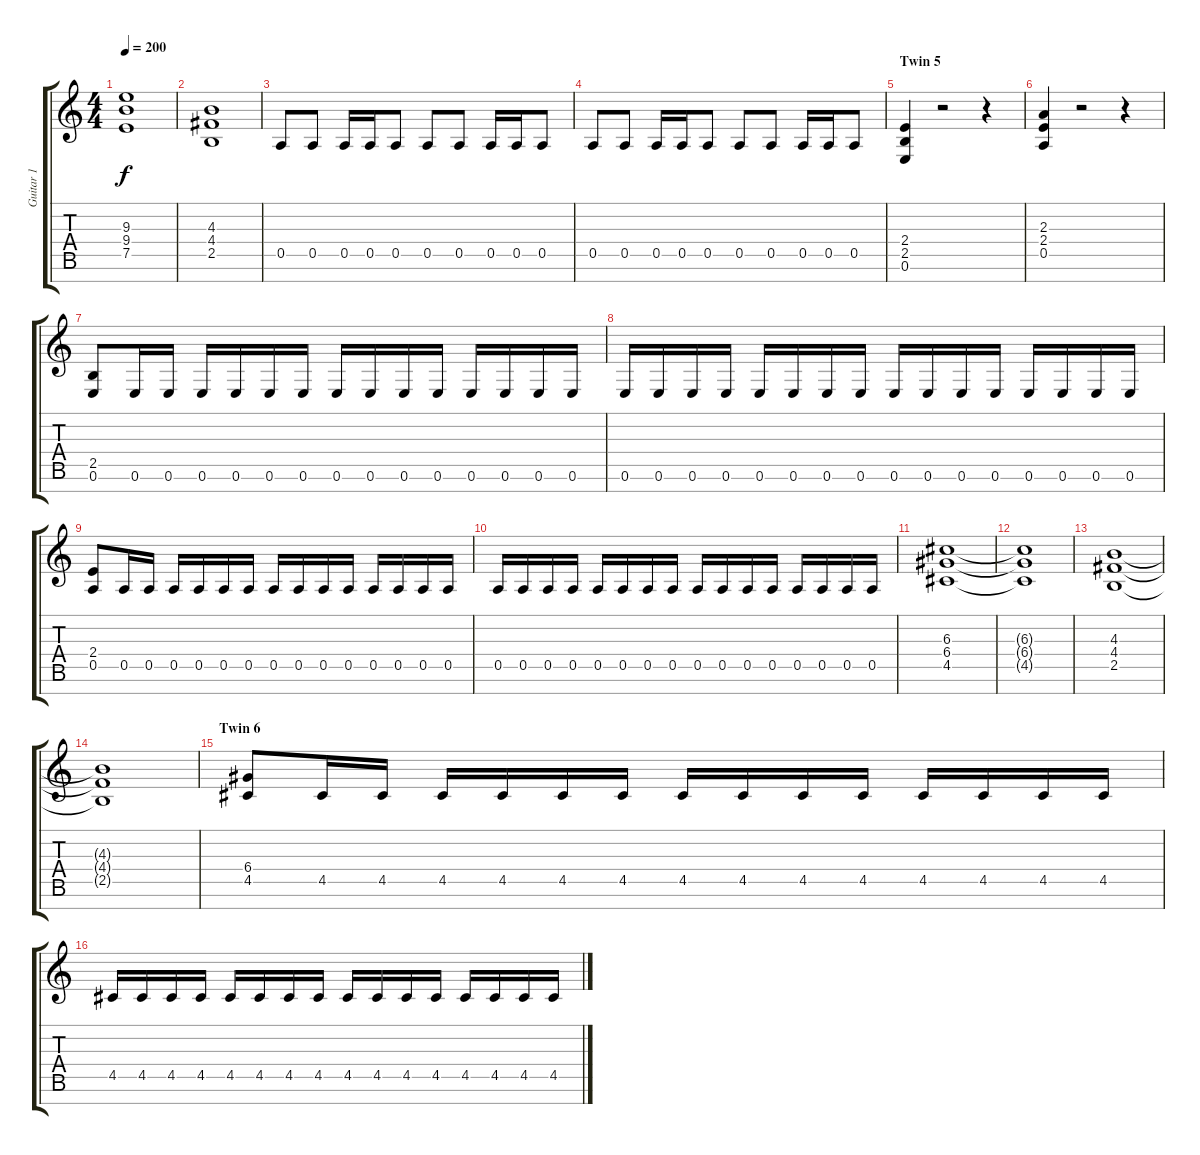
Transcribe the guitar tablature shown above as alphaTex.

\track ("Guitar 1" "Guitar 1") {instrument overdrivenguitar}
\staff {score tabs}
\tuning (E4 B3 G3 D3 A2 E2 B1) {hide}
\ts (4 4)
\tempo 200
\clef g2
\ks c
(9.3 9.4 7.5).1{dy f} |
(4.3 4.4 2.5).1 |
0.5.8 0.5.8 0.5.16 0.5.16 0.5.8 0.5.8 0.5.8 0.5.16 0.5.16 0.5.8 |
0.5.8 0.5.8 0.5.16 0.5.16 0.5.8 0.5.8 0.5.8 0.5.16 0.5.16 0.5.8 |
\section ("" "Twin 5")
(2.4 2.5 0.6).4 r.2 r.4 |
(2.3 2.4 0.5).4 r.2 r.4 |
(2.5 0.6).8 0.6.16 0.6.16 0.6.16 0.6.16 0.6.16 0.6.16 0.6.16 0.6.16 0.6.16 0.6.16 0.6.16 0.6.16 0.6.16 0.6.16 |
0.6.16 0.6.16 0.6.16 0.6.16 0.6.16 0.6.16 0.6.16 0.6.16 0.6.16 0.6.16 0.6.16 0.6.16 0.6.16 0.6.16 0.6.16 0.6.16 |
(2.4 0.5).8 0.5.16 0.5.16 0.5.16 0.5.16 0.5.16 0.5.16 0.5.16 0.5.16 0.5.16 0.5.16 0.5.16 0.5.16 0.5.16 0.5.16 |
0.5.16 0.5.16 0.5.16 0.5.16 0.5.16 0.5.16 0.5.16 0.5.16 0.5.16 0.5.16 0.5.16 0.5.16 0.5.16 0.5.16 0.5.16 0.5.16 |
(6.3 6.4 4.5).1 |
(6.3{t} 6.4{t} 4.5{t}).1 |
(4.3 4.4 2.5).1 |
(4.3{t} 4.4{t} 2.5{t}).1 |
\section ("" "Twin 6")
(6.4 4.5).8 4.5.16 4.5.16 4.5.16 4.5.16 4.5.16 4.5.16 4.5.16 4.5.16 4.5.16 4.5.16 4.5.16 4.5.16 4.5.16 4.5.16 |
4.5.16 4.5.16 4.5.16 4.5.16 4.5.16 4.5.16 4.5.16 4.5.16 4.5.16 4.5.16 4.5.16 4.5.16 4.5.16 4.5.16 4.5.16 4.5.16
